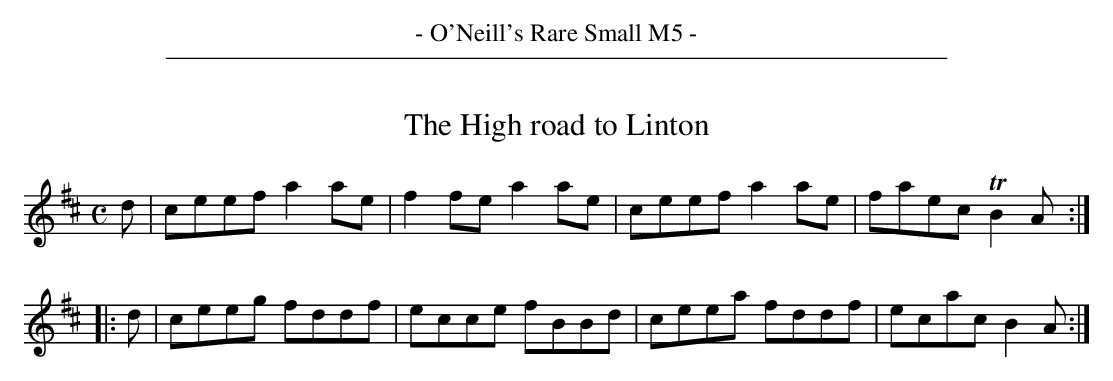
X:1
T: The High road to Linton
M: C
L: 1/8
K: Amix
d | ceef a2ae | f2fe a2ae | ceef a2ae | faec TB2A ::
d | ceeg fddf | ecce fBBd | ceea fddf | ecac B2A :|
